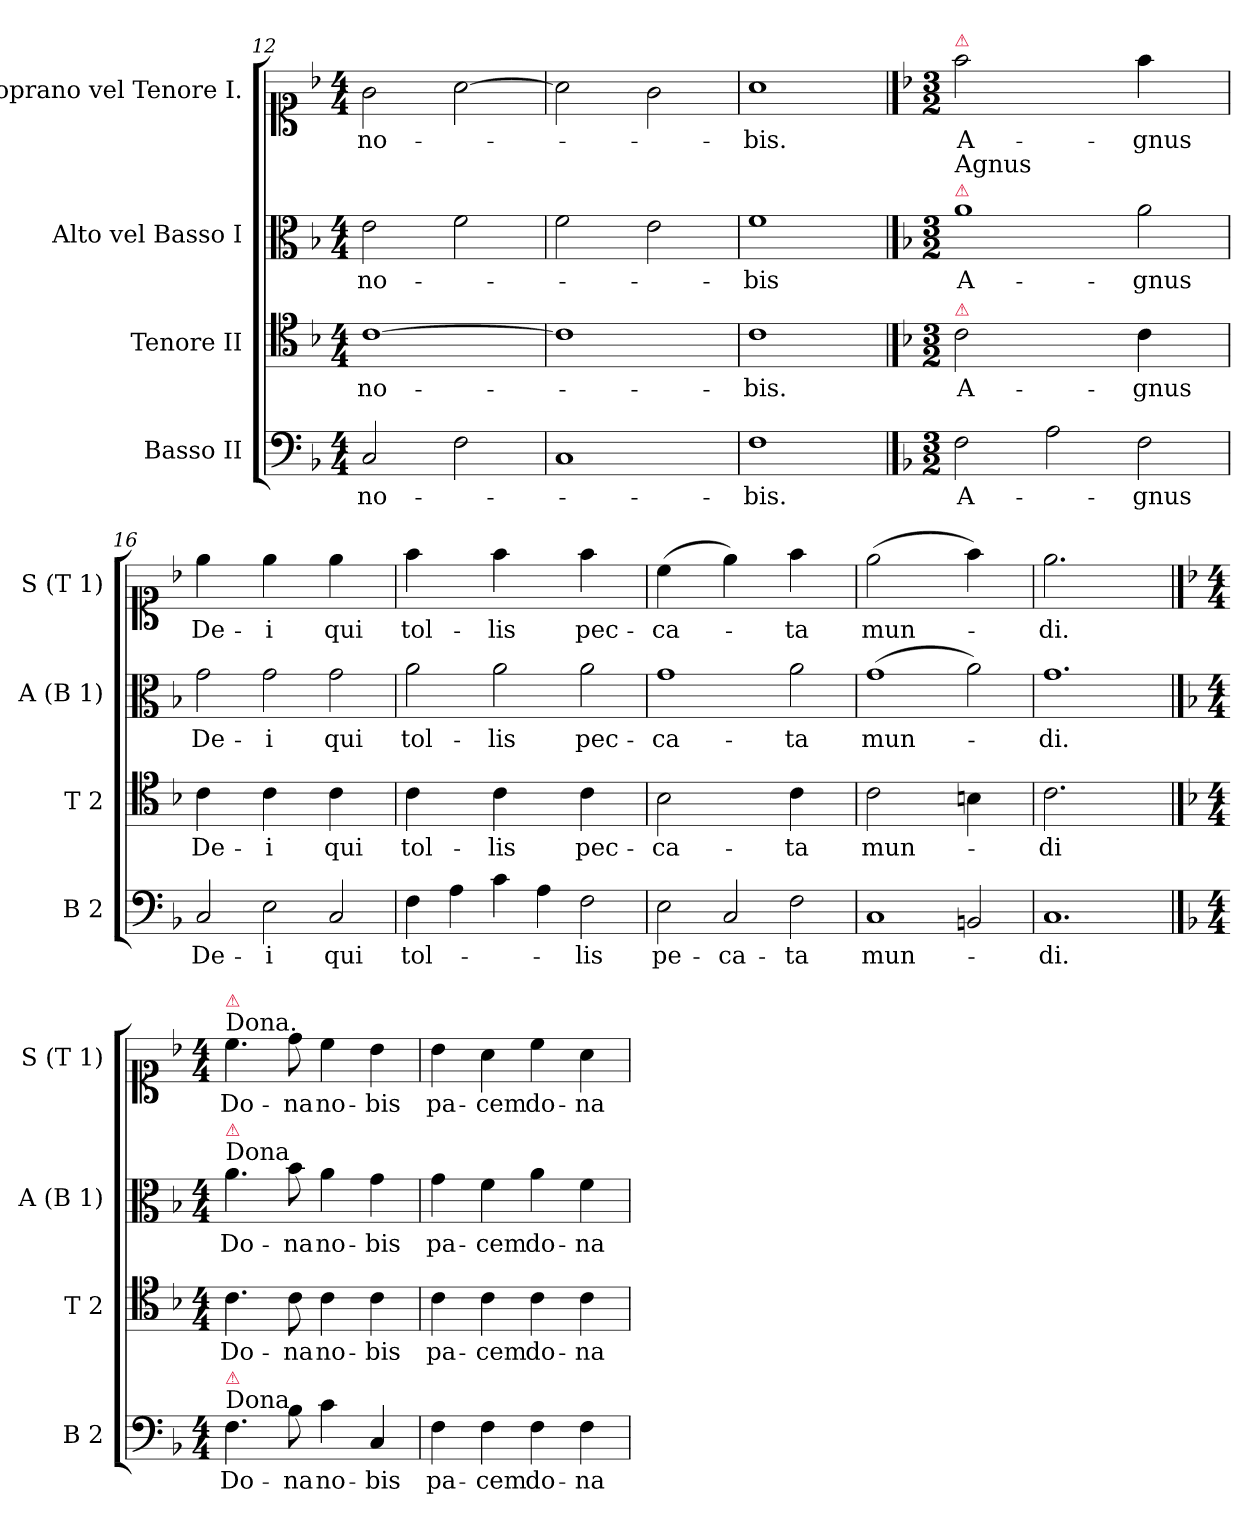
**kern	**text	**kern	**text	**kern	**text	**kern	**text
*part4	*part4	*part3	*part3	*part2	*part2	*part1	*part1
*staff4	*staff4	*staff3	*staff3	*staff2	*staff2	*staff1	*staff1
*I"Basso II	*	*I"Tenore II	*	*I"Alto vel Basso I	*	*I"Soprano vel Tenore I.	*
*I'B 2	*	*I'T 2	*	*I'A (B 1)	*	*I'S (T 1)	*
*clefF4	*	*clefC4	*	*clefC3	*	*clefC1	*
*k[b-]	*	*k[b-]	*	*k[b-]	*	*k[b-]	*
*F:	*	*F:	*	*F:	*	*F:	*
*M4/4	*	*M4/4	*	*M4/4	*	*M4/4	*
=12	=12	=12	=12	=12	=12	=12	=12
2C/	no-	[1c	no-	2e\	no-	2g\	no-
2F\	.	.	.	2f\	.	[2a\	.
=13	=13	=13	=13	=13	=13	=13	=13
1C	.	1c]	.	2f\	.	2a\]	.
.	.	.	.	2e\	.	2g\	.
=14	=14	=14	=14	=14	=14	=14	=14
1F	-bis.	1c	-bis.	1f	-bis	1a	-bis.
==15	==15	==15	==15	==15	==15	==15	==15
*	*	*	*	*	*	*k[b-]	*
*M3/2	*	*M3/2	*	*M3/2	*	*M3/2	*
!	!	!	!	!	!	!LO:TX:a:color=crimson:t=⚠	!
!	!	!	!	!LO:TX:a:color=crimson:t=⚠	!	!	!
!	!	!	!	!LO:TX:a:t=Agnus	!	!	!
!	!	!LO:TX:a:color=crimson:t=⚠	!	!	!	!	!
!	!	!LO:N:vis=2	!	!	!	!LO:N:vis=2	!
2F\	A-	1c	A-	1a	A-	1ff	A-
2A\	.	.	.	.	.	.	.
!	!	!LO:N:vis=4	!	!	!	!LO:N:vis=4	!
2F\	-gnus	2c\	-gnus	2a\	-gnus	2ff\	-gnus
=16	=16	=16	=16	=16	=16	=16	=16
!	!	!LO:N:vis=4	!	!	!	!LO:N:vis=4	!
2C/	De-	2c\	De-	2g\	De-	2ee\	De-
!	!	!LO:N:vis=4	!	!	!	!LO:N:vis=4	!
2E\	-i	2c\	-i	2g\	-i	2ee\	-i
!	!	!LO:N:vis=4	!	!	!	!LO:N:vis=4	!
2C/	qui	2c\	qui	2g\	qui	2ee\	qui
=17	=17	=17	=17	=17	=17	=17	=17
!	!	!LO:N:vis=4	!	!	!	!LO:N:vis=4	!
4F\	tol-	2c\	tol-	2a\	tol-	2ff\	tol-
4A\	.	.	.	.	.	.	.
!	!	!LO:N:vis=4	!	!	!	!LO:N:vis=4	!
4c\	.	2c\	-lis	2a\	-lis	2ff\	-lis
4A\	.	.	.	.	.	.	.
!	!	!LO:N:vis=4	!	!	!	!LO:N:vis=4	!
2F\	-lis	2c\	pec-	2a\	pec-	2ff\	pec-
=18	=18	=18	=18	=18	=18	=18	=18
!	!	!LO:N:vis=2	!	!	!	!LO:N:vis=4	!
2E\	pe[c]-	1B-	-ca-	1g	-ca-	(>2cc\	-ca-
!	!	!	!	!	!	!LO:N:vis=4	!
2C/	-ca-	.	.	.	.	2ee\)	.
!	!	!LO:N:vis=4	!	!	!	!LO:N:vis=4	!
2F\	-ta	2c\	-ta	2a\	-ta	2ff\	-ta
=19	=19	=19	=19	=19	=19	=19	=19
!	!	!LO:N:vis=2	!	!	!	!LO:N:vis=2	!
1C	mun-	1c	mun-	(>1g	mun-	(>1ee	mun-
!	!	!LO:N:vis=4	!	!	!	!LO:N:vis=4	!
2BBn/	.	2Bn\	.	2a\)	.	2ff\)	.
=20	=20	=20	=20	=20	=20	=20	=20
!	!	!LO:N:vis=2.	!	!	!	!LO:N:vis=2.	!
1.C	-di.	1.c	-di	1.g	-di.	1.ee	-di.
==21	==21	==21	==21	==21	==21	==21	==21
*	*	*	*	*	*	*k[b-]	*
*M4/4	*	*M4/4	*	*M4/4	*	*M4/4	*
!	!	!	!	!	!	!LO:TX:a:t=Dona.	!
!	!	!	!	!	!	!LO:TX:a:color=crimson:t=⚠	!
!	!	!	!	!LO:TX:a:t=Dona	!	!	!
!	!	!	!	!LO:TX:a:color=crimson:t=⚠	!	!	!
!LO:TX:a:t=Dona	!	!	!	!	!	!	!
!LO:TX:a:color=crimson:t=⚠	!	!	!	!	!	!	!
4.F\	Do-	4.c\	Do-	4.a\	Do-	4.cc\	Do-
8B-\	-na	8c\	-na	8b-\	-na	8dd\	-na
4c\	no-	4c\	no-	4a\	no-	4cc\	no-
4C/	-bis	4c\	-bis	4g\	-bis	4b-\	-bis
=22	=22	=22	=22	=22	=22	=22	=22
4F\	pa-	4c\	pa-	4g\	pa-	4b-\	pa-
4F\	-cem	4c\	-cem	4f\	-cem	4a\	-cem
4F\	do-	4c\	do-	4a\	do-	4cc\	do-
4F\	-na	4c\	-na	4f\	-na	4a\	-na
=	=	=	=	=	=	=	=
*-	*-	*-	*-	*-	*-	*-	*-
